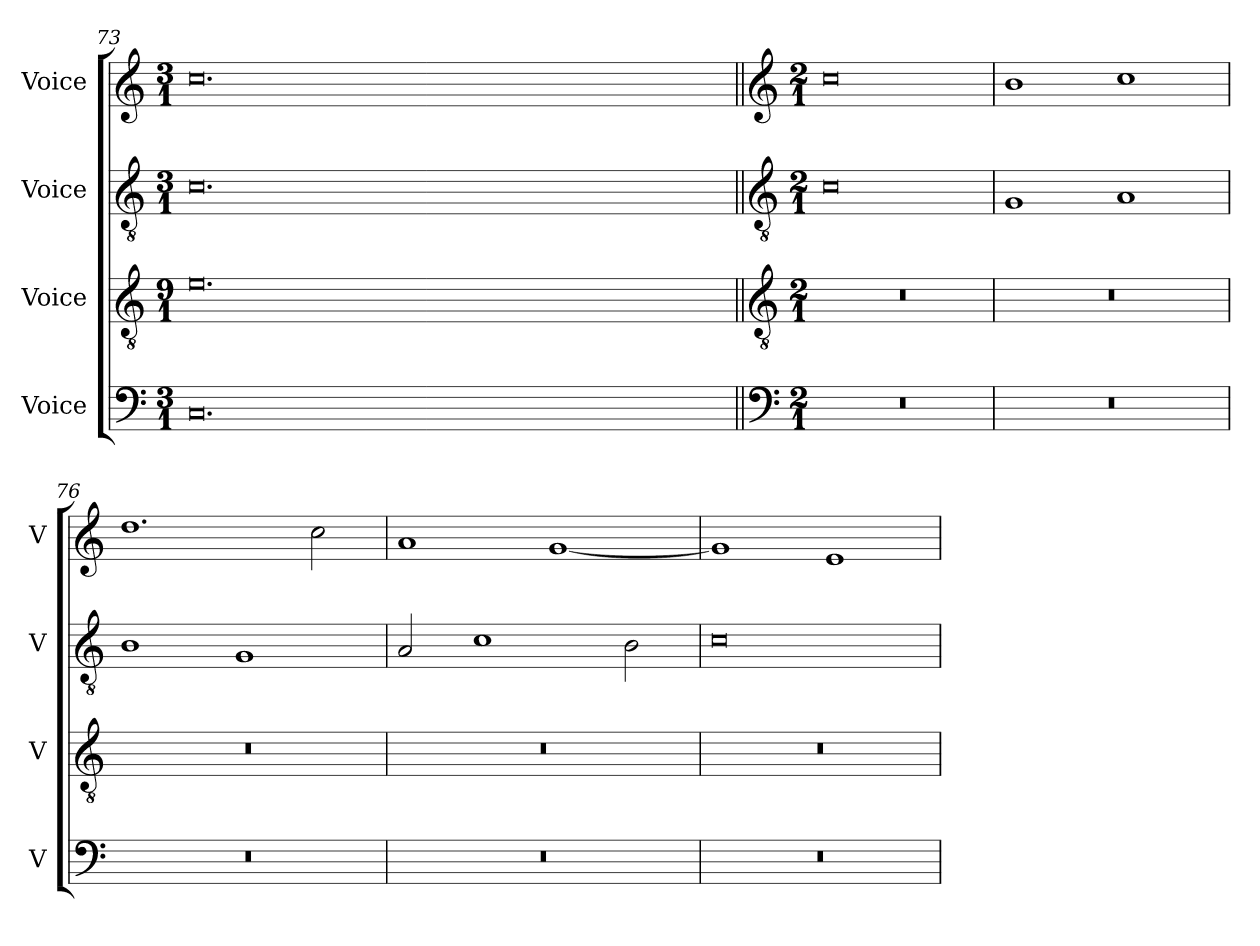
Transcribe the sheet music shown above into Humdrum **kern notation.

**kern	**kern	**kern	**kern
*part4	*part3	*part2	*part1
*staff4	*staff3	*staff2	*staff1
*I"Voice	*I"Voice	*I"Voice	*I"Voice
*I'V	*I'V	*I'V	*I'V
*clefF4	*clefGv2	*clefGv2	*clefG2
*k[]	*k[]	*k[]	*k[]
*M3/1	*M9/1	*M3/1	*M3/1
=73	=73	=73	=73
0.C	0.e	0.c	0.cc
00.ryy	00.ryy	00.ryy	00.ryy
!!LO:LB:g=z
=74||	=74||	=74||	=74||
*clefF4	*clefGv2	*clefGv2	*clefG2
*M2/1	*M2/1	*M2/1	*M2/1
0r	0r	0c	0cc
=75	=75	=75	=75
0r	0r	1G	1b
.	.	1A	1cc
=76	=76	=76	=76
0r	0r	1B	1.dd
.	.	1G	.
.	.	.	2cc\
=77	=77	=77	=77
0r	0r	2A/	1a
.	.	1c	.
.	.	.	[1g
.	.	2B\	.
=78	=78	=78	=78
0r	0r	0c	1g]
.	.	.	1e
=	=	=	=
*-	*-	*-	*-
